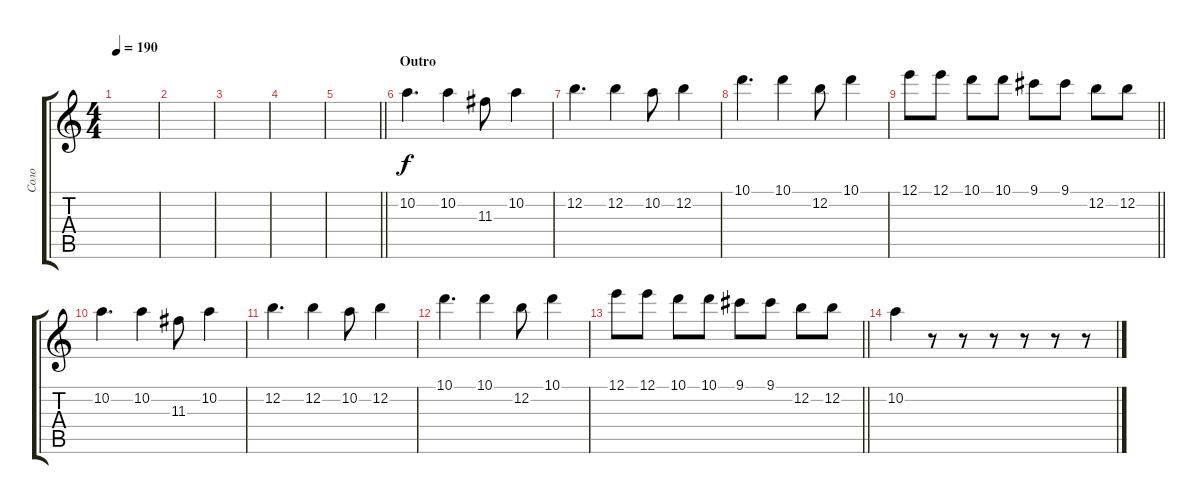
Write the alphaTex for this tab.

\track ("Соло" "Соло") {instrument distortionguitar}
\staff {score tabs}
\tuning (E4 B3 G3 D3 A2 E2) {hide}
\ts (4 4)
\tempo 190
\clef g2
\ks c
|
|
|
|
\barLineRight lightlight
|
\section ("" "Outro")
10.2.4{d} 10.2.4 11.3.8 10.2.4 |
12.2.4{d} 12.2.4 10.2.8 12.2.4 |
10.1.4{d} 10.1.4 12.2.8 10.1.4 |
\barLineRight lightlight
12.1.8 12.1.8 10.1.8 10.1.8 9.1.8 9.1.8 12.2.8 12.2.8 |
10.2.4{d} 10.2.4 11.3.8 10.2.4 |
12.2.4{d} 12.2.4 10.2.8 12.2.4 |
10.1.4{d} 10.1.4 12.2.8 10.1.4 |
\barLineRight lightlight
12.1.8 12.1.8 10.1.8 10.1.8 9.1.8 9.1.8 12.2.8 12.2.8 |
10.2.4 r.8 r.8 r.8 r.8 r.8 r.8
